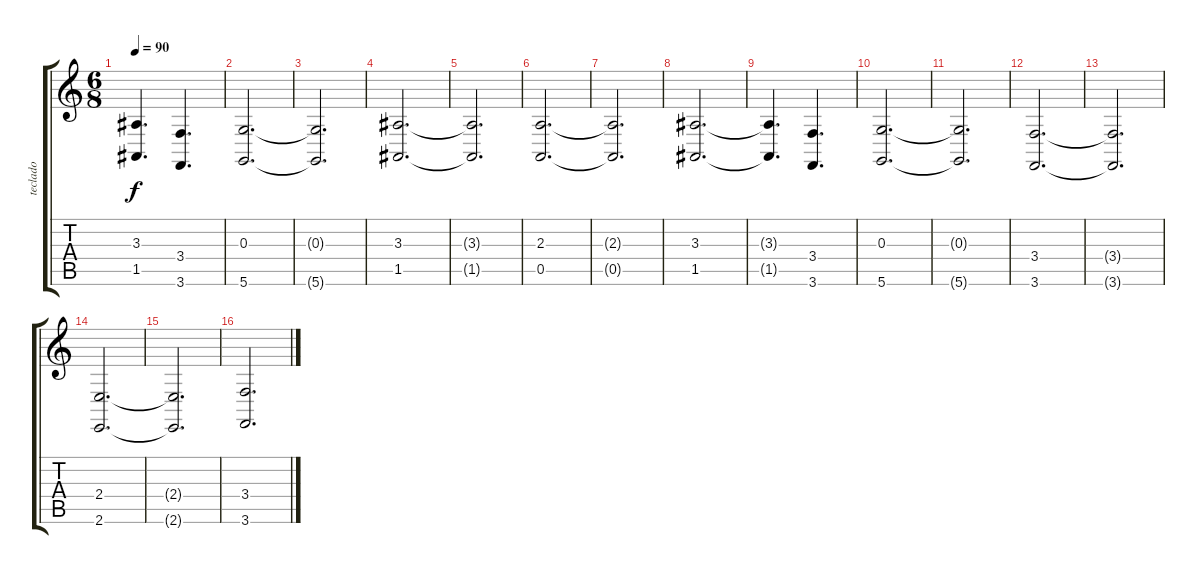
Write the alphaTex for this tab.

\track ("teclado" "teclado") {instrument acousticgrandpiano}
\staff {score tabs}
\tuning (E4 B3 G3 D3 A2 D2) {hide}
\ts (6 8)
\tempo 90
\clef g2
\ks c
(3.3{t} 1.5{t}).4{d dy f} (3.4 3.6).4{d} |
(0.3 5.6).2{d} |
(0.3{t} 5.6{t}).2{d} |
(3.3 1.5).2{d} |
(3.3{t} 1.5{t}).2{d} |
(2.3 0.5).2{d} |
(2.3{t} 0.5{t}).2{d} |
(3.3 1.5).2{d} |
(3.3{t} 1.5{t}).4{d} (3.4 3.6).4{d} |
(0.3 5.6).2{d} |
(0.3{t} 5.6{t}).2{d} |
(3.4 3.6).2{d} |
(3.4{t} 3.6{t}).2{d} |
(2.4 2.6).2{d} |
(2.4{t} 2.6{t}).2{d} |
(3.4 3.6).2{d}
